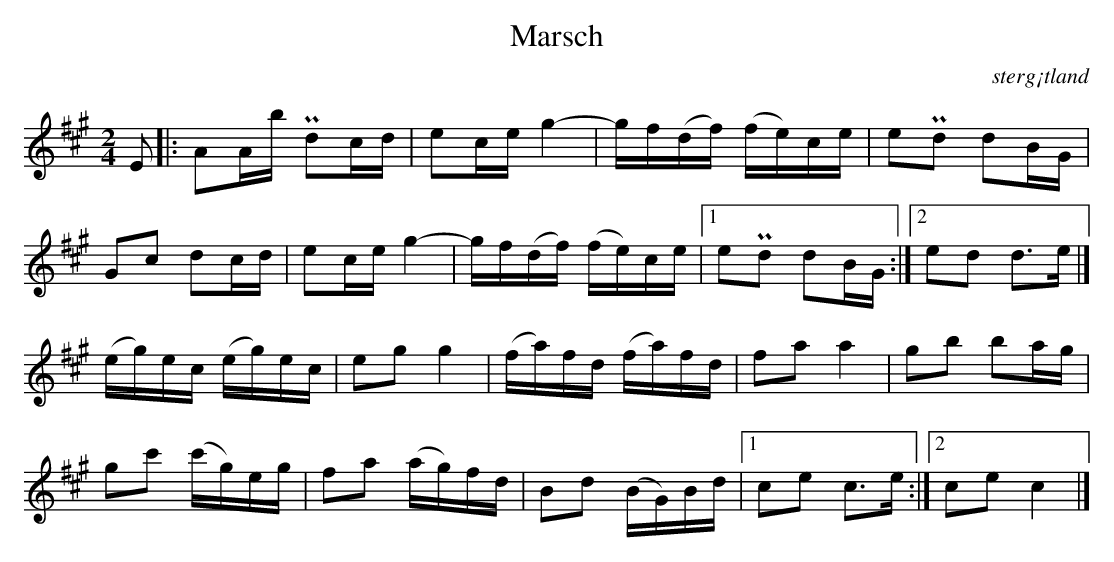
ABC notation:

X:1
T:Marsch
O: sterg¡tland
M: 2/4
L: 1/16
K: A-moll
E2 |: A2Ab Pd2cd | e2ce g4- | gf(df) (fe)ce | e2Pd2 d2BG |
G2c2 d2cd | e2ce g4- | gf(df) (fe)ce |1 e2Pd2 d2BG :|2 e2d2 d2>e2 |]
(eg)ec (eg)ec | e2g2 g4 | (fa)fd (fa)fd | f2a2 a4 | g2b2 b2ag |
g2c'2 (c'g)eg | f2a2 (ag)fd | B2d2 (BG)Bd |1 c2e2 c2>e2 :|2 c2e2 c4 |]
